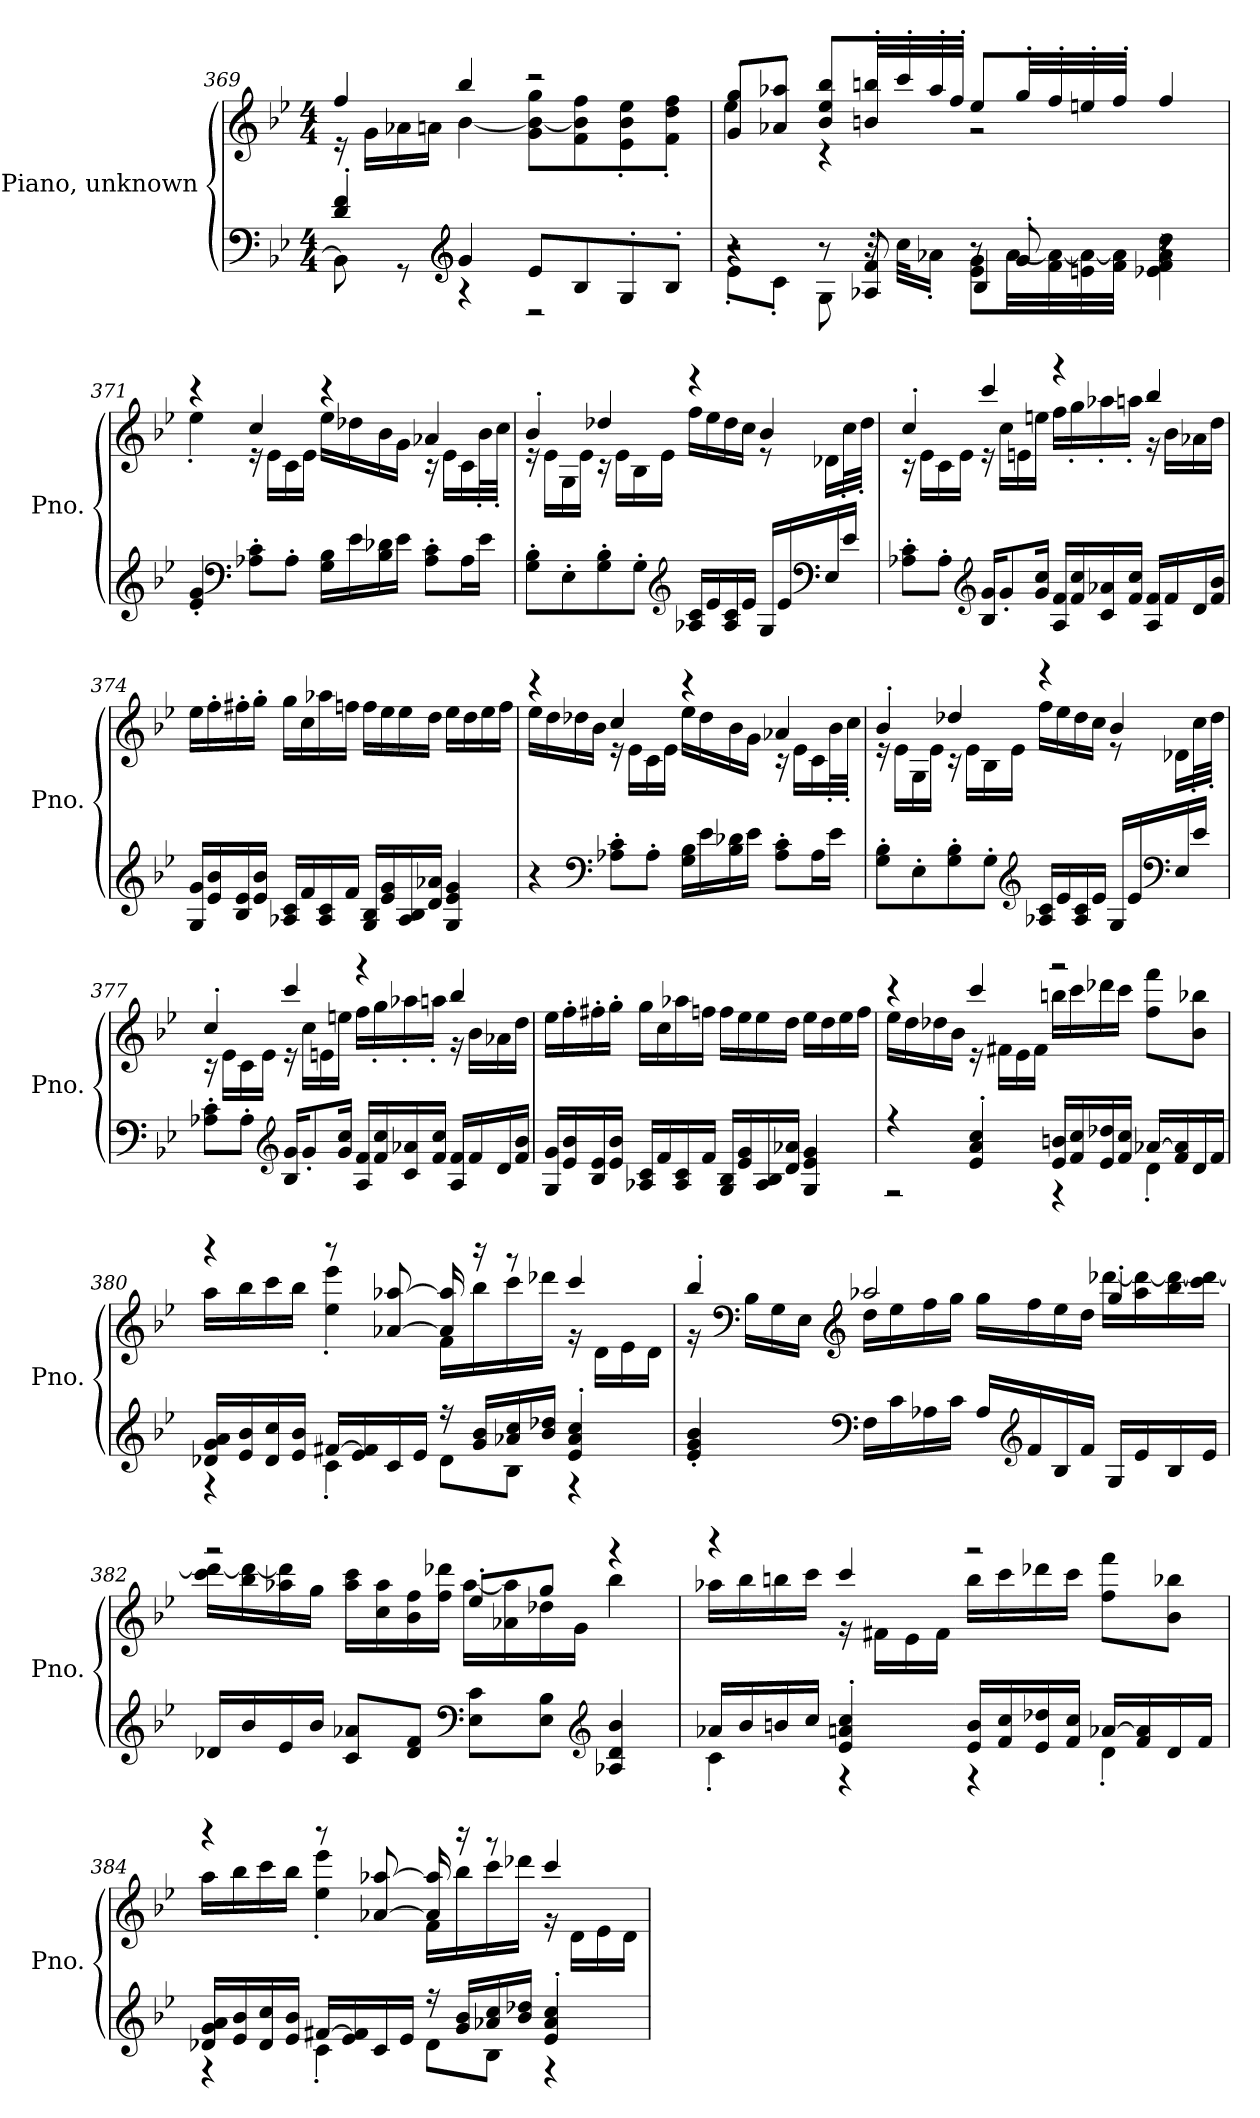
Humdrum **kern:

**kern	**kern
*part1	*part1
*staff2	*staff1
*I"Piano, unknown	*
*I'Pno.	*
!!LO:LB:g=z
*clefF4	*clefG2
*k[b-e-]	*k[b-e-]
*M4/4	*M4/4
=369	=369
*^	*^
4d/' 4f/'	8BB-\]	4ff/	16r
.	.	.	16g\LL
.	8r	.	16a-X\
.	.	.	16an\JJ
*clefG2	*	*	*
4g/	4r	4bb-/	[4b-\
8e-/L	2r	2r	8g\ 8b-\_ 8gg\L
8B-/	.	.	8f\ 8b-\] 8ff\
8G'/	.	.	8e-\' 8b-\' 8ee-\'
8B-'/J	.	.	8f\' 8dd\' 8ff\'J
=370	=370	=370	=370
*	*^	*	*
2r	8e-'\L	4r	8g/' 8gg/'L	4ee-\
.	8c'\J	.	8a-X/' 8aa-X/'J	.
.	8G\	8r	8b-/ 8ee-/ 8bb-/L	4r
.	32r	8A-X/ 8f/	32bn/' 32bbn/'LL	.
.	32cc\KLL	.	32ccc'/	.
.	16a-X'\JJ	.	32aa-'/	.
.	.	.	32ff'/JJJ	.
8r	8e-\ 8g\L	4B-/	8ee-/L	2r
8g'/	[32a-\LL	.	32gg'/LL	.
.	32f\ 32a-\_	.	32ff'/	.
.	32en\ 32a-\_	.	32een'/	.
.	32f\ 32a-\]JJJ	.	32ff'/JJJ	.
4r	4e-X\ 4f\ 4a-\ 4dd\	4r	4ff/	.
*v	*v	*v	*	*
!!LO:PB:g=z	!!
=371	=371	=371
4e-/' 4g/'	4r	4ee-'\
*clefF4	*	*
8A-X\' 8c\'L	4cc/	16r
.	.	16e-\LL
8A-'\J	.	16c\
.	.	16e-\JJ
16G\ 16B-\LL	4r	16ee-\LL
16e-\	.	16dd-X\
16B-\ 16d-X\	.	16b-\
16e-\JJ	.	16g\JJ
8A-\' 8c\'L	4a-X/	16r
.	.	16e-\LL
16A-\L	.	16c\
16e-\JJ	.	32b-'\L
.	.	32cc'\JJJ
=372	=372	=372
8G\' 8B-\'L	4b-'/	16r
.	.	16e-\LL
8E-'\	.	16G\
.	.	16e-\JJ
8G\' 8B-\'	4dd-X/	16r
.	.	16e-\LL
8G'\J	.	16B-\
.	.	16e-\JJ
*clefG2	*	*
16A-X/ 16c/LL	4r	16ff\LL
16e-/	.	16ee-\
16A-/ 16c/	.	16dd-\
16e-/JJ	.	16cc\JJ
16G/LL	4b-/	8r
16e-/	.	.
*clefF4	*	*
16E-/	.	16d-X\LL
16e-/JJ	.	32cc'\L
.	.	32dd-'\JJJ
!!LO:LB:g=z	!!
=373	=373	=373
8A-X\' 8c\'L	4cc'/	16r
.	.	16e-\LL
8A-'\J	.	16c\
.	.	16e-\JJ
*clefG2	*	*
16B-/ 16g/KL	4ccc/	16r
8g'/	.	16cc\LL
.	.	16en\
16g/ 16cc/Jk	.	16een\JJ
16A-/ 16f/LL	4r	16ff\LL
16f/ 16cc/	.	16gg'\
16c/ 16a-X/	.	16aa-X'\
16f/ 16cc/JJ	.	16aan'\JJ
16A-/ 16f/LL	4bb-/	16r
16f/	.	16b-\LL
16d/	.	16a-X\
16f/ 16b-/JJ	.	16dd\JJ
*	*v	*v
=374	=374
16G/ 16g/LL	16ee-\LL
16e-/ 16b-/	16ff'\
16B-/ 16e-/	16ff#X'\
16e-/ 16b-/JJ	16gg'\JJ
16A-X/ 16c/LL	16gg\LL
16f/	16cc\
16A-/ 16c/	16aa-X\
16f/JJ	16ffn\JJ
16G/ 16B-/LL	16ff\LL
16e-/ 16g/	16ee-\
16A-/ 16B-/	16ee-\
16d/ 16a-X/JJ	16dd\JJ
4G/ 4e-/ 4g/	16ee-\LL
.	16dd\
.	16ee-\
.	16ff\JJ
!!LO:LB:g=z
=375	=375
*	*^
4r	4r	16ee-\LL
.	.	16dd\
.	.	16dd-X\
.	.	16b-\JJ
*clefF4	*	*
8A-X\' 8c\'L	4cc/	16r
.	.	16e-\LL
8A-'\J	.	16c\
.	.	16e-\JJ
16G\ 16B-\LL	4r	16ee-\LL
16e-\	.	16dd-\
16B-\ 16d-X\	.	16b-\
16e-\JJ	.	16g\JJ
8A-\' 8c\'L	4a-X/	16r
.	.	16e-\LL
16A-\L	.	16c\
16e-\JJ	.	32b-'\L
.	.	32cc'\JJJ
=376	=376	=376
8G\' 8B-\'L	4b-'/	16r
.	.	16e-\LL
8E-'\	.	16G\
.	.	16e-\JJ
8G\' 8B-\'	4dd-X/	16r
.	.	16e-\LL
8G'\J	.	16B-\
.	.	16e-\JJ
*clefG2	*	*
16A-X/ 16c/LL	4r	16ff\LL
16e-/	.	16ee-\
16A-/ 16c/	.	16dd-\
16e-/JJ	.	16cc\JJ
16G/LL	4b-/	8r
16e-/	.	.
*clefF4	*	*
16E-/	.	16d-X\LL
16e-/JJ	.	32cc'\L
.	.	32dd-'\JJJ
!!LO:LB:g=z	!!
=377	=377	=377
8A-X\' 8c\'L	4cc'/	16r
.	.	16e-\LL
8A-'\J	.	16c\
.	.	16e-\JJ
*clefG2	*	*
16B-/ 16g/KL	4ccc/	16r
8g'/	.	16cc\LL
.	.	16en\
16g/ 16cc/Jk	.	16een\JJ
16A-/ 16f/LL	4r	16ff\LL
16f/ 16cc/	.	16gg'\
16c/ 16a-X/	.	16aa-X'\
16f/ 16cc/JJ	.	16aan'\JJ
16A-/ 16f/LL	4bb-/	16r
16f/	.	16b-\LL
16d/	.	16a-X\
16f/ 16b-/JJ	.	16dd\JJ
*	*v	*v
=378	=378
16G/ 16g/LL	16ee-\LL
16e-/ 16b-/	16ff'\
16B-/ 16e-/	16ff#X'\
16e-/ 16b-/JJ	16gg'\JJ
16A-X/ 16c/LL	16gg\LL
16f/	16cc\
16A-/ 16c/	16aa-X\
16f/JJ	16ffn\JJ
16G/ 16B-/LL	16ff\LL
16e-/ 16g/	16ee-\
16A-/ 16B-/	16ee-\
16d/ 16a-X/JJ	16dd\JJ
4G/ 4e-/ 4g/	16ee-\LL
.	16dd\
.	16ee-\
.	16ff\JJ
!!LO:LB:g=z
=379	=379
*^	*^
4r	2r	4r	16ee-\LL
.	.	.	16dd\
.	.	.	16dd-X\
.	.	.	16b-\JJ
4e-/' 4a/' 4cc/'	.	4ccc/	16r
.	.	.	16f#X\LL
.	.	.	16e-\
.	.	.	16f#\JJ
16e-/ 16bn/LL	4r	2r	16bbn\LL
16f/ 16cc/	.	.	16ccc\
16e-/ 16dd-X/	.	.	16ddd-X\
16f/ 16cc/JJ	.	.	16ccc\JJ
[16a-X/LL	4d'\	.	8ff\ 8fff\L
16f/ 16a-/]	.	.	.
16d/	.	.	8b-\ 8bb-X\J
16f/JJ	.	.	.
=380	=380	=380	=380
16d-X/ 16g/ 16a/LL	4r	4r	16aa\LL
16e-/ 16b-/	.	.	16bb-\
16d-/ 16cc/	.	.	16ccc\
16e-/ 16b-/JJ	.	.	16bb-\JJ
[16f#X/LL	4c'\	8r	4ee-\' 4eee-\'
16e-/ 16f#/]	.	.	.
16c/	.	[8a-X/ [8aa-X/	.
16e-/JJ	.	.	.
16r	8d-\L	16a-/] 16aa-/]	16f\LL
16g/ 16b-/LL	.	16r	16bb-\
16a-X/ 16cc/	8B-\J	8r	16ccc\
16b-/ 16dd-X/JJ	.	.	16ddd-X\JJ
4e-/' 4a-/' 4cc/'	4r	4ccc/	16r
.	.	.	16d\LL
.	.	.	16e-\
.	.	.	16d\JJ
*v	*v	*	*
!!LO:LB:g=z	!!
=381	=381	=381
4e-/' 4g/' 4b-/'	4bb-'/	16r
*	*clefF4	*
.	.	16B-\LL
.	.	16G\
.	.	16E-\JJ
*clefF4	*clefG2	*
16F\LL	2aa-X/	16dd\LL
16c\	.	16ee-\
16A-X\	.	16ff\
16c\JJ	.	16gg\JJ
16A-/LL	.	16gg\LL
*clefG2	*	*
16f/	.	16ff\
16B-/	.	16ee-\
16f/JJ	.	16dd\JJ
16G/LL	4gg'/	[16ddd-X\LL
16e-/	.	16aa-\ 16ddd-\_
16B-/	.	16bb-\ 16ddd-\_
16e-/JJ	.	16ccc\ 16ddd-\_JJ
!!LO:PB:g=z	!!
=382	=382	=382
16d-X/LL	2r	16ccc\ 16ddd-\_LL
16b-/	.	16bb-\ 16ddd-\_
16e-/	.	16aa-X\ 16ddd-\]
16b-/JJ	.	16gg\JJ
8c/ 8a-X/L	.	16aa-\ 16ccc\LL
.	.	16cc\ 16aa-\
8d-/ 8f/J	.	16b-\ 16ff\
.	.	16ff\ 16ddd-X\JJ
*clefF4	*	*
8E-\ 8c\L	8ee-'/L	[16aa-\LL
.	.	16a-X\ 16aa-\]
8E-\ 8B-\J	8gg/J	16dd-X\
.	.	16g\JJ
*clefG2	*	*
4A-X/ 4d-/ 4b-/	4r	4bb-\
=383	=383	=383
*^	*	*
16a-X/LL	4c'\	4r	16aa-X\LL
16b-/	.	.	16bb-\
16bn/	.	.	16bbn\
16cc/JJ	.	.	16ccc\JJ
4e-/' 4an/' 4cc/'	4r	4ccc/	16r
.	.	.	16f#X\LL
.	.	.	16e-\
.	.	.	16f#\JJ
16e-/ 16b/LL	4r	2r	16bb\LL
16f/ 16cc/	.	.	16ccc\
16e-/ 16dd-X/	.	.	16ddd-X\
16f/ 16cc/JJ	.	.	16ccc\JJ
[16a-X/LL	4d'\	.	8ff\ 8fff\L
16f/ 16a-/]	.	.	.
16d/	.	.	8b-\ 8bb-X\J
16f/JJ	.	.	.
!!LO:LB:g=z	!!
=384	=384	=384	=384
16d-X/ 16g/ 16a/LL	4r	4r	16aa\LL
16e-/ 16b-/	.	.	16bb-\
16d-/ 16cc/	.	.	16ccc\
16e-/ 16b-/JJ	.	.	16bb-\JJ
[16f#X/LL	4c'\	8r	4ee-\' 4eee-\'
16e-/ 16f#/]	.	.	.
16c/	.	[8a-X/ [8aa-X/	.
16e-/JJ	.	.	.
16r	8d-\L	16a-/] 16aa-/]	16f\LL
16g/ 16b-/LL	.	16r	16bb-\
16a-X/ 16cc/	8B-\J	8r	16ccc\
16b-/ 16dd-X/JJ	.	.	16ddd-X\JJ
4e-/' 4a-/' 4cc/'	4r	4ccc/	16r
.	.	.	16d\LL
.	.	.	16e-\
.	.	.	16d\JJ
*v	*v	*	*
*	*v	*v
=	=
*-	*-
